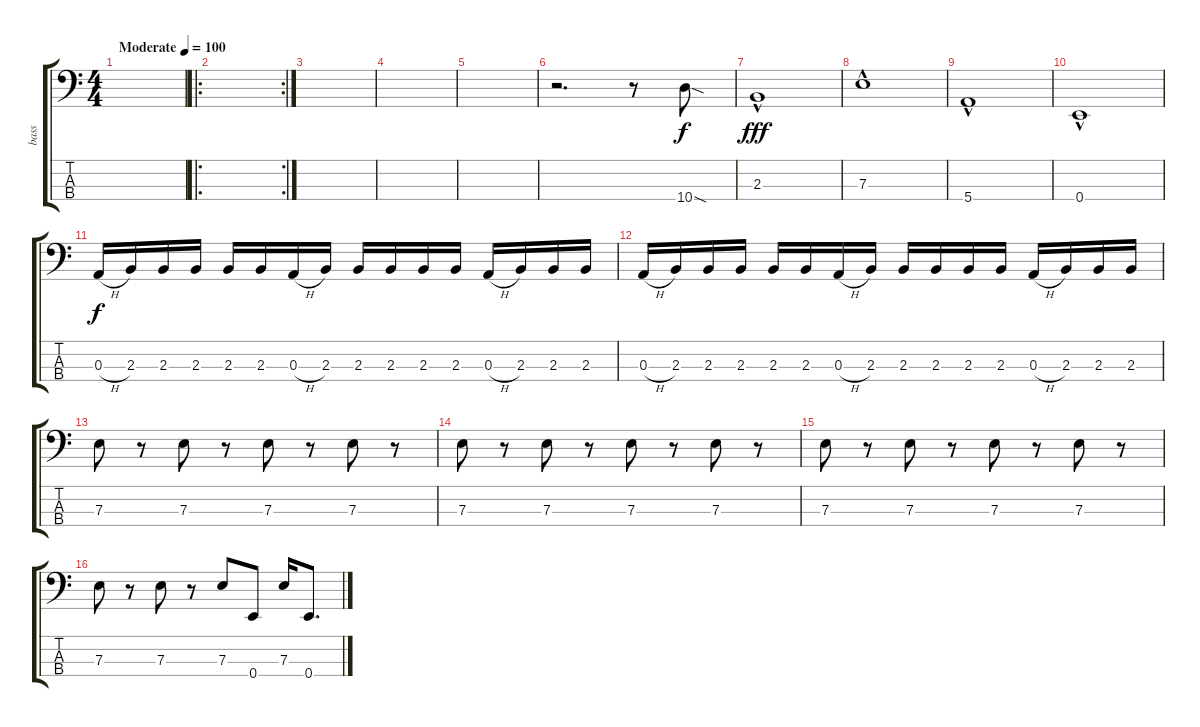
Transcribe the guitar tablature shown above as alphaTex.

\track ("bass" "bass") {instrument electricbassfinger}
\staff {score tabs}
\tuning (G2 D2 A1 E1) {hide}
\ts (4 4)
\tempo (100 "Moderate")
\clef f4
\ks c
|
\ro
\rc 2
|
|
|
|
r.2{d} r.8 10.4{sod}.8 |
2.3{hac}.1{dy fff} |
7.3{hac}.1 |
5.4{hac}.1 |
0.4{hac}.1 |
0.3{h}.16{dy f} 2.3.16 2.3.16 2.3.16 2.3.16 2.3.16 0.3{h}.16 2.3.16 2.3.16 2.3.16 2.3.16 2.3.16 0.3{h}.16 2.3.16 2.3.16 2.3.16 |
0.3{h}.16 2.3.16 2.3.16 2.3.16 2.3.16 2.3.16 0.3{h}.16 2.3.16 2.3.16 2.3.16 2.3.16 2.3.16 0.3{h}.16 2.3.16 2.3.16 2.3.16 |
7.3.8 r.8 7.3.8 r.8 7.3.8 r.8 7.3.8 r.8 |
7.3.8 r.8 7.3.8 r.8 7.3.8 r.8 7.3.8 r.8 |
7.3.8 r.8 7.3.8 r.8 7.3.8 r.8 7.3.8 r.8 |
7.3.8 r.8 7.3.8 r.8 7.3.8 0.4.8 7.3.16 0.4.8{d}
